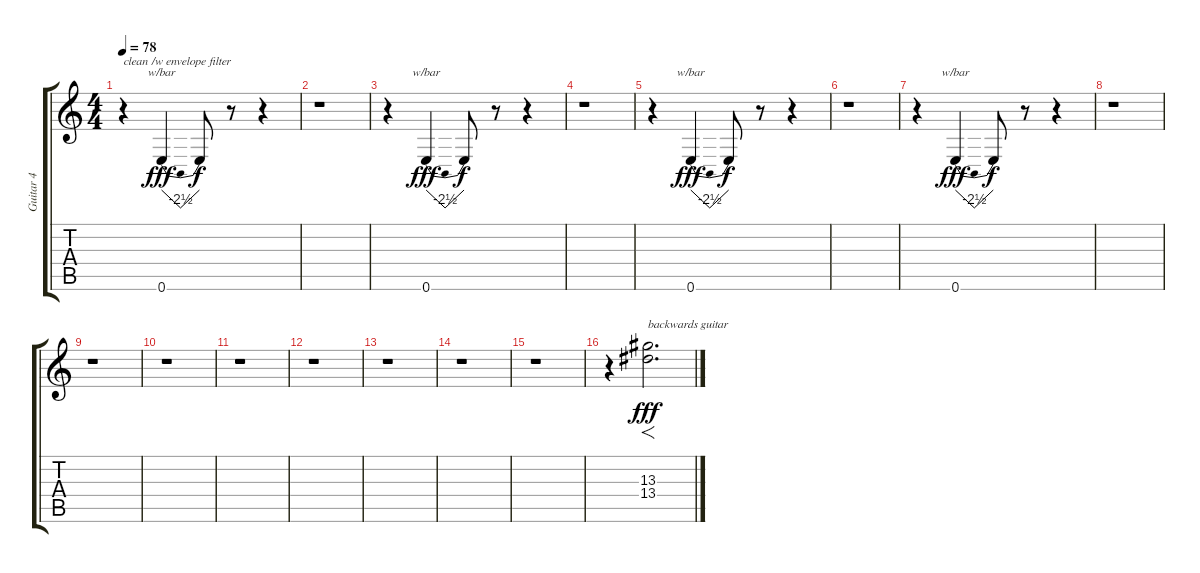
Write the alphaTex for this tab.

\track ("Guitar 4" "Guitar 4") {instrument distortionguitar}
\staff {score tabs}
\tuning (E4 B3 G3 D3 A2 E2) {hide}
\ts (4 4)
\tempo 78
\clef g2
\ks c
r.4{txt "clean /w envelope filter" dy f instrument electricguitarclean} 0.6.4{tbe (dip default 0 0 30 -10 60 0) dy fff} 0.6{t}.8{dy f} r.8 r.4 |
r.1 |
r.4 0.6.4{tbe (dip default 0 0 30 -10 60 0) dy fff} 0.6{t}.8{dy f} r.8 r.4 |
r.1 |
r.4 0.6.4{tbe (dip default 0 0 30 -10 60 0) dy fff} 0.6{t}.8{dy f} r.8 r.4 |
r.1 |
r.4 0.6.4{tbe (dip default 0 0 30 -10 60 0) dy fff} 0.6{t}.8{dy f} r.8 r.4 |
r.1 |
r.1 |
r.1 |
r.1 |
r.1 |
r.1 |
r.1 |
r.1 |
r.4 (13.3 13.4).2{f d txt "backwards guitar" dy fff instrument distortionguitar}
